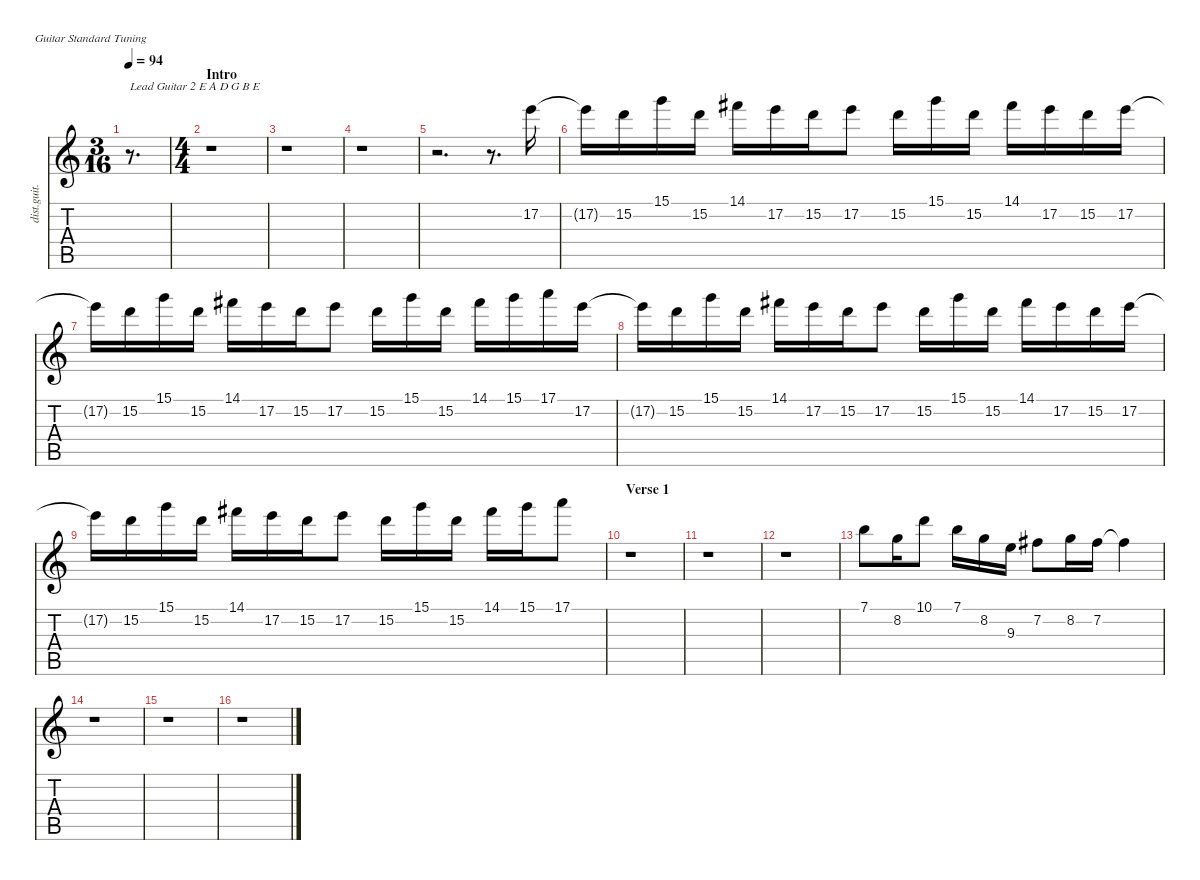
\defaultSystemsLayout 4
\hideDynamics
\bracketExtendMode nobrackets
\track ("Lead Guitar 2" "dist.guit.") {instrument distortionguitar}
\staff {score tabs}
\tuning (E4 B3 G3 D3 A2 E2)
\ts (3 16)
\tempo 94
\clef g2
\ks c
r.8{d txt "Lead Guitar 2 E A D G B E" dy f instrument distortionguitar beam Down} |
\ts (4 4)
\section ("" "Intro")
r.1{beam Down} |
r.1{beam Down} |
r.1{beam Down} |
r.2{d beam Down} r.8{d beam Down} 17.2.16{beam Down} |
17.2{t}.16{beam Down} 15.2.16{beam Down} 15.1.16{beam Down} 15.2.16{beam Down} 14.1{acc #}.16{beam Down} 17.2.16{beam Down} 15.2.16{beam Down} 17.2.8{beam Down} 15.2.16{beam Down} 15.1.16{beam Down} 15.2.16{beam Down} 14.1{acc #}.16{beam Down} 17.2.16{beam Down} 15.2.16{beam Down} 17.2.16{beam Down} |
17.2{t}.16{beam Down} 15.2.16{beam Down} 15.1.16{beam Down} 15.2.16{beam Down} 14.1{acc #}.16{beam Down} 17.2.16{beam Down} 15.2.16{beam Down} 17.2.8{beam Down} 15.2.16{beam Down} 15.1.16{beam Down} 15.2.16{beam Down} 14.1{acc #}.16{beam Down} 15.1.16{beam Down} 17.1.16{beam Down} 17.2.16{beam Down} |
17.2{t}.16{beam Down} 15.2.16{beam Down} 15.1.16{beam Down} 15.2.16{beam Down} 14.1{acc #}.16{beam Down} 17.2.16{beam Down} 15.2.16{beam Down} 17.2.8{beam Down} 15.2.16{beam Down} 15.1.16{beam Down} 15.2.16{beam Down} 14.1{acc #}.16{beam Down} 17.2.16{beam Down} 15.2.16{beam Down} 17.2.16{beam Down} |
17.2{t}.16{beam Down} 15.2.16{beam Down} 15.1.16{beam Down} 15.2.16{beam Down} 14.1{acc #}.16{beam Down} 17.2.16{beam Down} 15.2.16{beam Down} 17.2.8{beam Down} 15.2.16{beam Down} 15.1.16{beam Down} 15.2.16{beam Down} 14.1{acc #}.16{beam Down} 15.1.16{beam Down} 17.1.8{beam Down} |
\section ("" "Verse 1")
r.1{beam Down} |
r.1{beam Down} |
r.1{beam Down} |
7.1.8{beam Down} 8.2.16{beam Down} 10.1.8{beam Down} 7.1.16{beam Down} 8.2.16{beam Down} 9.3.16{beam Down} 7.2{acc #}.8{beam Down} 8.2.16{beam Down} 7.2{acc #}.16{beam Down} 7.2{t acc #}.4{beam Down} |
r.1{beam Down} |
r.1{beam Down} |
r.1{beam Down}
